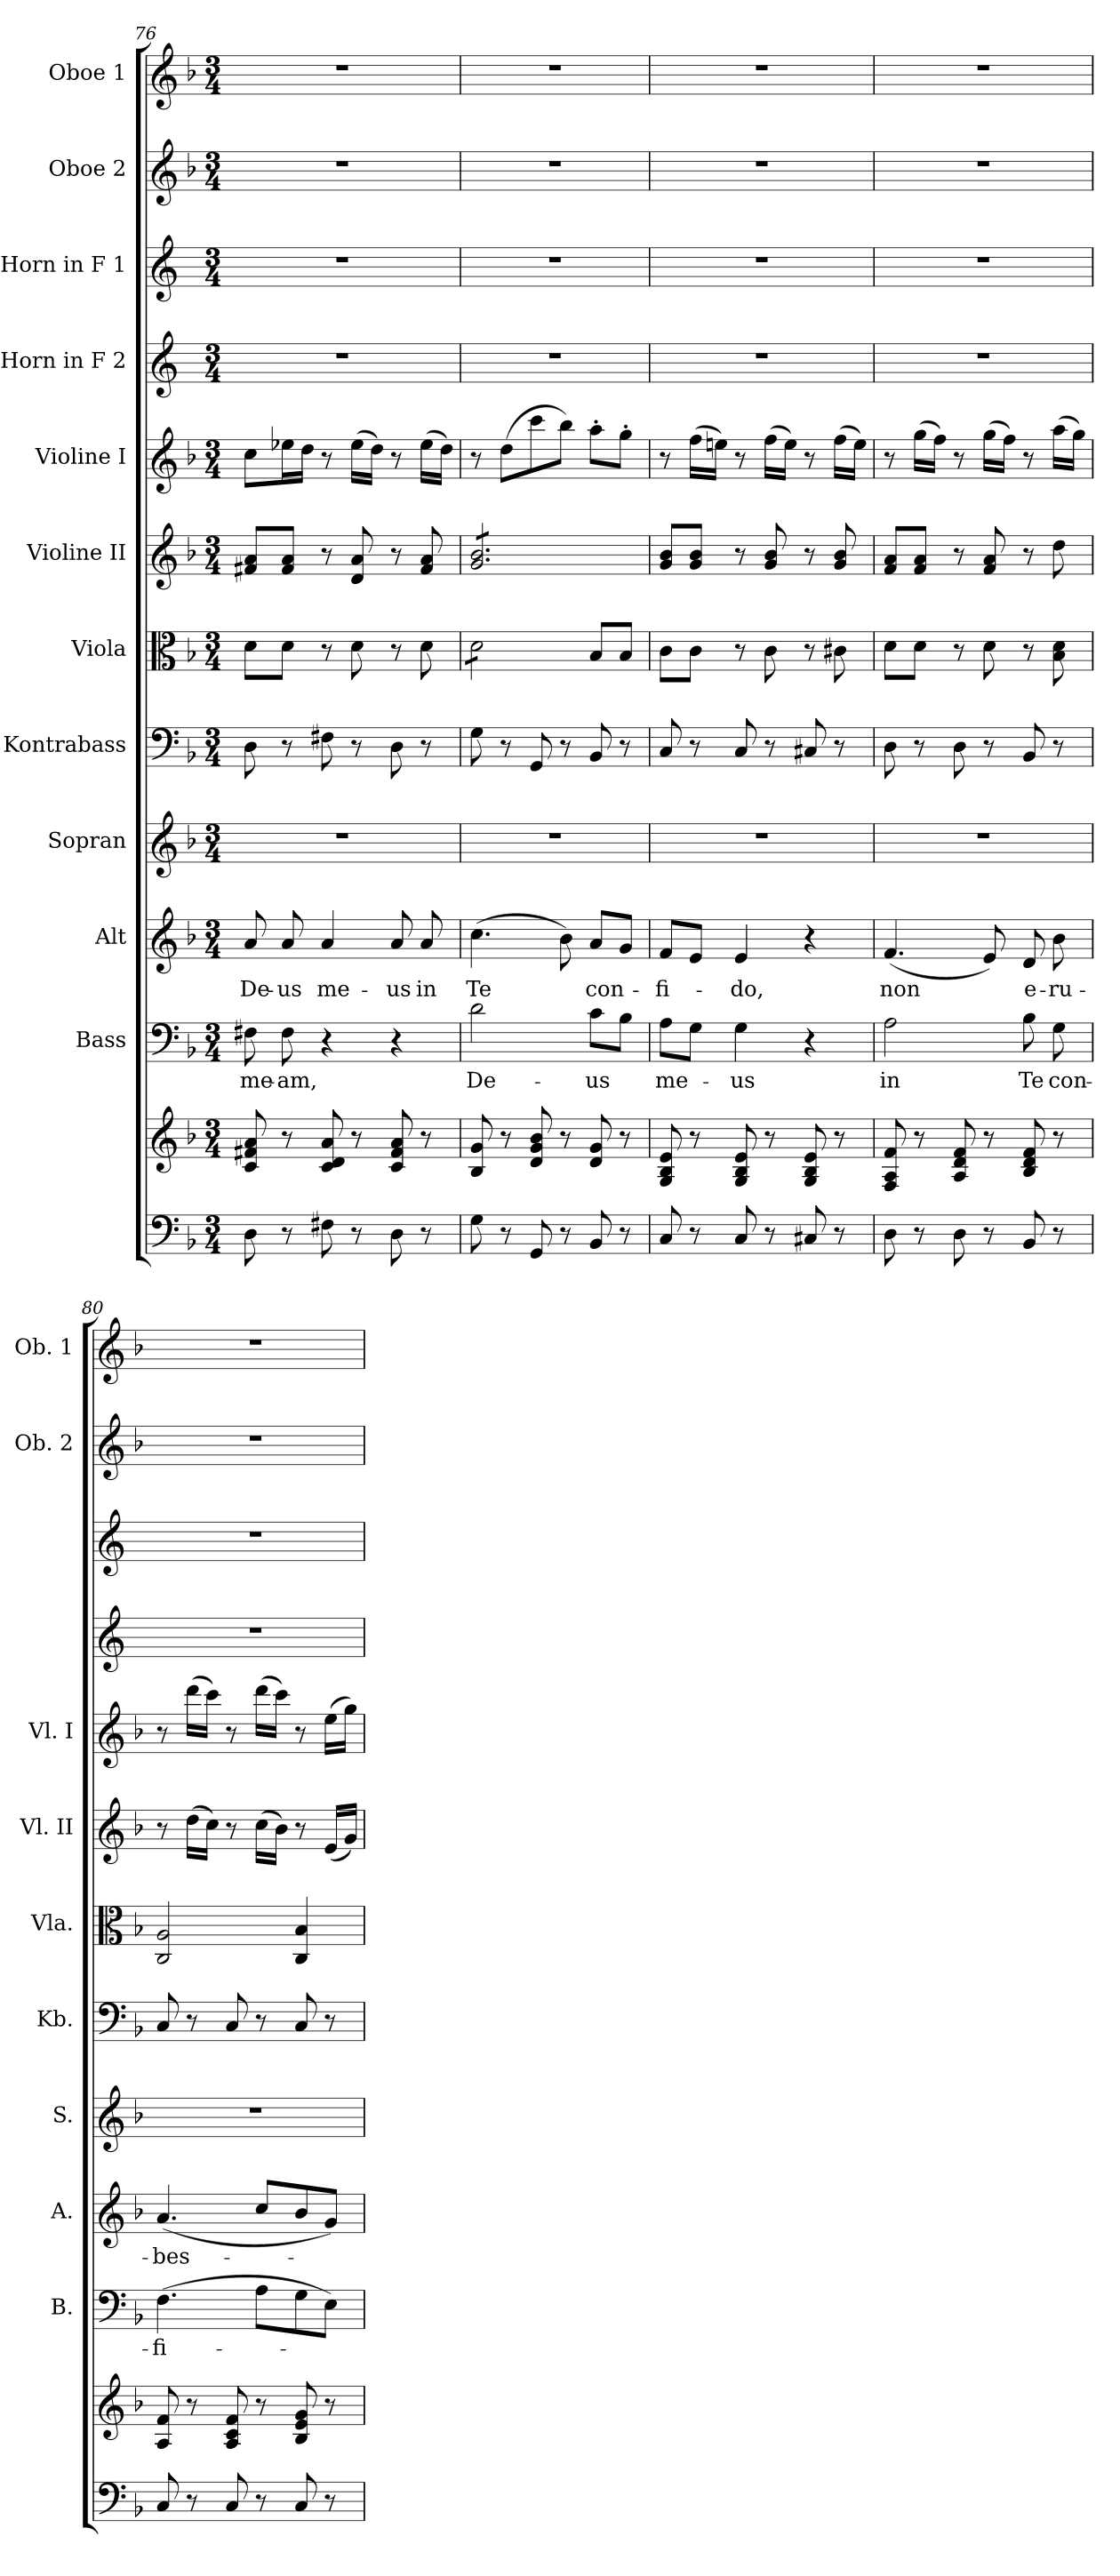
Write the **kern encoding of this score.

**kern	**kern	**kern	**text	**kern	**text	**kern	**kern	**kern	**kern	**kern	**kern	**kern	**kern	**kern
*part12	*part12	*part11	*part11	*part10	*part10	*part9	*part8	*part7	*part6	*part5	*part4	*part3	*part2	*part1
*staff13	*staff12	*staff11	*staff11	*staff10	*staff10	*staff9	*staff8	*staff7	*staff6	*staff5	*staff4	*staff3	*staff2	*staff1
*	*	*I"Bass	*	*I"Alt	*	*I"Sopran	*I"Kontrabass	*I"Viola	*I"Violine II	*I"Violine I	*I"Horn in F 2	*I"Horn in F 1	*I"Oboe 2	*I"Oboe 1
*	*	*I'B.	*	*I'A.	*	*I'S.	*I'Kb.	*I'Vla.	*I'Vl. II	*I'Vl. I	*	*	*I'Ob. 2	*I'Ob. 1
*clefF4	*clefG2	*clefF4	*	*clefG2	*	*clefG2	*clefF4	*clefC3	*clefG2	*clefG2	*clefG2	*clefG2	*clefG2	*clefG2
*	*	*	*	*	*	*	*ITrd7c12	*	*	*	*ITrd4c7	*ITrd4c7	*	*
*k[b-]	*k[b-]	*k[b-]	*	*k[b-]	*	*k[b-]	*k[b-]	*k[b-]	*k[b-]	*k[b-]	*k[b-]	*k[b-]	*k[b-]	*k[b-]
*F:	*F:	*F:	*	*F:	*	*F:	*F:	*F:	*F:	*F:	*F:	*F:	*F:	*F:
*M3/4	*M3/4	*M3/4	*	*M3/4	*	*M3/4	*M3/4	*M3/4	*M3/4	*M3/4	*M3/4	*M3/4	*M3/4	*M3/4
=76	=76	=76	=76	=76	=76	=76	=76	=76	=76	=76	=76	=76	=76	=76
!	!	!	!LO:LY:b	!	!LO:LY:b	!	!	!	!	!	!	!	!	!
8D\	8c/ 8f#X/ 8a/	8F#X\	me-	8a/	De-	2.r	8DD\	8d\L	8f#X/ 8a/L	8cc\L	2.r	2.r	2.r	2.r
!	!	!	!LO:LY:b	!	!LO:LY:b	!	!	!	!	!	!	!	!	!
8r	8r	8F#\	-am,	8a/	-us	.	8r	8d\J	8f#/ 8a/J	16ee-X\L	.	.	.	.
.	.	.	.	.	.	.	.	.	.	16dd\JJ	.	.	.	.
!	!	!	!	!	!LO:LY:b	!	!	!	!	!	!	!	!	!
8F#X\	8c/ 8d/ 8a/	4r	.	4a/	me-	.	8FF#X\	8r	8r	8r	.	.	.	.
8r	8r	.	.	.	.	.	8r	8d\	8d/ 8a/	(>16ee-\LL	.	.	.	.
.	.	.	.	.	.	.	.	.	.	16dd\JJ)	.	.	.	.
!	!	!	!	!	!LO:LY:b	!	!	!	!	!	!	!	!	!
8D\	8c/ 8f#/ 8a/	4r	.	8a/	-us	.	8DD\	8r	8r	8r	.	.	.	.
!	!	!	!	!	!LO:LY:b	!	!	!	!	!	!	!	!	!
8r	8r	.	.	8a/	in	.	8r	8d\	8f#/ 8a/	(>16ee-\LL	.	.	.	.
.	.	.	.	.	.	.	.	.	.	16dd\JJ)	.	.	.	.
=77	=77	=77	=77	=77	=77	=77	=77	=77	=77	=77	=77	=77	=77	=77
!	!	!	!LO:LY:b	!	!LO:LY:b	!	!	!	!	!	!	!	!	!
*	*	*	*	*	*	*	*	*tremolo	*	*	*	*	*	*
*	*	*	*	*	*	*	*	*	*tremolo	*	*	*	*	*
8G\	8B-/ 8g/	2d\	De-	(>4.cc\	Te	2.r	8GG\	8d\L	8g/ 8b-/L	8r	2.r	2.r	2.r	2.r
8r	8r	.	.	.	.	.	8r	8d\	8g/ 8b-/	(>8dd\L	.	.	.	.
8GG/	8d/ 8g/ 8b-/	.	.	.	.	.	8GGG/	8d\	8g/ 8b-/	8ccc\	.	.	.	.
8r	8r	.	.	8b-\)	.	.	8r	8d\J	8g/ 8b-/	8bb-\J)	.	.	.	.
*	*	*	*	*	*	*	*	*Xtremolo	*	*	*	*	*	*
!	!	!	!LO:LY:b	!	!LO:LY:b	!	!	!	!	!	!	!	!	!
8BB-/	8d/ 8g/	8c\L	-us	8a/L	con-	.	8BBB-/	8B-/L	8g/ 8b-/	8aa'>\L	.	.	.	.
8r	8r	8B-\J	.	8g/J	.	.	8r	8B-/J	8g/ 8b-/J	8gg'>\J	.	.	.	.
*	*	*	*	*	*	*	*	*	*Xtremolo	*	*	*	*	*
=78	=78	=78	=78	=78	=78	=78	=78	=78	=78	=78	=78	=78	=78	=78
!	!	!	!LO:LY:b	!	!LO:LY:b	!	!	!	!	!	!	!	!	!
8C/	8G/ 8B-/ 8e/	8A\L	me-	8f/L	-fi-	2.r	8CC/	8c\L	8g/ 8b-/L	8r	2.r	2.r	2.r	2.r
8r	8r	8G\J	.	8e/J	.	.	8r	8c\J	8g/ 8b-/J	(>16ff\LL	.	.	.	.
.	.	.	.	.	.	.	.	.	.	16een\JJ)	.	.	.	.
!	!	!	!LO:LY:b	!	!LO:LY:b	!	!	!	!	!	!	!	!	!
8C/	8G/ 8B-/ 8e/	4G\	-us	4e/	-do,	.	8CC/	8r	8r	8r	.	.	.	.
8r	8r	.	.	.	.	.	8r	8c\	8g/ 8b-/	(>16ff\LL	.	.	.	.
.	.	.	.	.	.	.	.	.	.	16ee\JJ)	.	.	.	.
8C#X/	8G/ 8B-/ 8e/	4r	.	4r	.	.	8CC#X/	8r	8r	8r	.	.	.	.
8r	8r	.	.	.	.	.	8r	8c#X\	8g/ 8b-/	(>16ff\LL	.	.	.	.
.	.	.	.	.	.	.	.	.	.	16ee\JJ)	.	.	.	.
=79	=79	=79	=79	=79	=79	=79	=79	=79	=79	=79	=79	=79	=79	=79
!	!	!	!LO:LY:b	!	!LO:LY:b	!	!	!	!	!	!	!	!	!
8D\	8F/ 8A/ 8f/	2A\	in	(<4.f/	non	2.r	8DD\	8d\L	8f/ 8a/L	8r	2.r	2.r	2.r	2.r
8r	8r	.	.	.	.	.	8r	8d\J	8f/ 8a/J	(>16gg\LL	.	.	.	.
.	.	.	.	.	.	.	.	.	.	16ff\JJ)	.	.	.	.
8D\	8A/ 8d/ 8f/	.	.	.	.	.	8DD\	8r	8r	8r	.	.	.	.
8r	8r	.	.	8e/)	.	.	8r	8d\	8f/ 8a/	(>16gg\LL	.	.	.	.
.	.	.	.	.	.	.	.	.	.	16ff\JJ)	.	.	.	.
!	!	!	!LO:LY:b	!	!LO:LY:b	!	!	!	!	!	!	!	!	!
8BB-/	8B-/ 8d/ 8f/	8B-\	Te	8d/	e-	.	8BBB-/	8r	8r	8r	.	.	.	.
!	!	!	!LO:LY:b	!	!LO:LY:b	!	!	!	!	!	!	!	!	!
8r	8r	8G\	con-	8b-\	-ru-	.	8r	8B-\ 8d\	8dd\	(>16aa\LL	.	.	.	.
.	.	.	.	.	.	.	.	.	.	16gg\JJ)	.	.	.	.
=80	=80	=80	=80	=80	=80	=80	=80	=80	=80	=80	=80	=80	=80	=80
!	!	!	!LO:LY:b	!	!LO:LY:b	!	!	!	!	!	!	!	!	!
8C/	8A/ 8f/	(>4.F\	-fi-	(<4.a/	-bes-	2.r	8CC/	2C/ 2A/	8r	8r	2.r	2.r	2.r	2.r
8r	8r	.	.	.	.	.	8r	.	(>16dd\LL	(>16ddd\LL	.	.	.	.
.	.	.	.	.	.	.	.	.	16cc\JJ)	16ccc\JJ)	.	.	.	.
8C/	8A/ 8c/ 8f/	.	.	.	.	.	8CC/	.	8r	8r	.	.	.	.
8r	8r	8A\L	.	8cc/L	.	.	8r	.	(>16cc\LL	(>16ddd\LL	.	.	.	.
.	.	.	.	.	.	.	.	.	16b-\JJ)	16ccc\JJ)	.	.	.	.
8C/	8B-/ 8e/ 8g/	8G\	.	8b-/	.	.	8CC/	4C/ 4B-/	8r	8r	.	.	.	.
8r	8r	8E\J)	.	8g/J)	.	.	8r	.	(<16e/LL	(>16ee\LL	.	.	.	.
.	.	.	.	.	.	.	.	.	16g/JJ)	16gg\JJ)	.	.	.	.
=	=	=	=	=	=	=	=	=	=	=	=	=	=	=
*-	*-	*-	*-	*-	*-	*-	*-	*-	*-	*-	*-	*-	*-	*-
